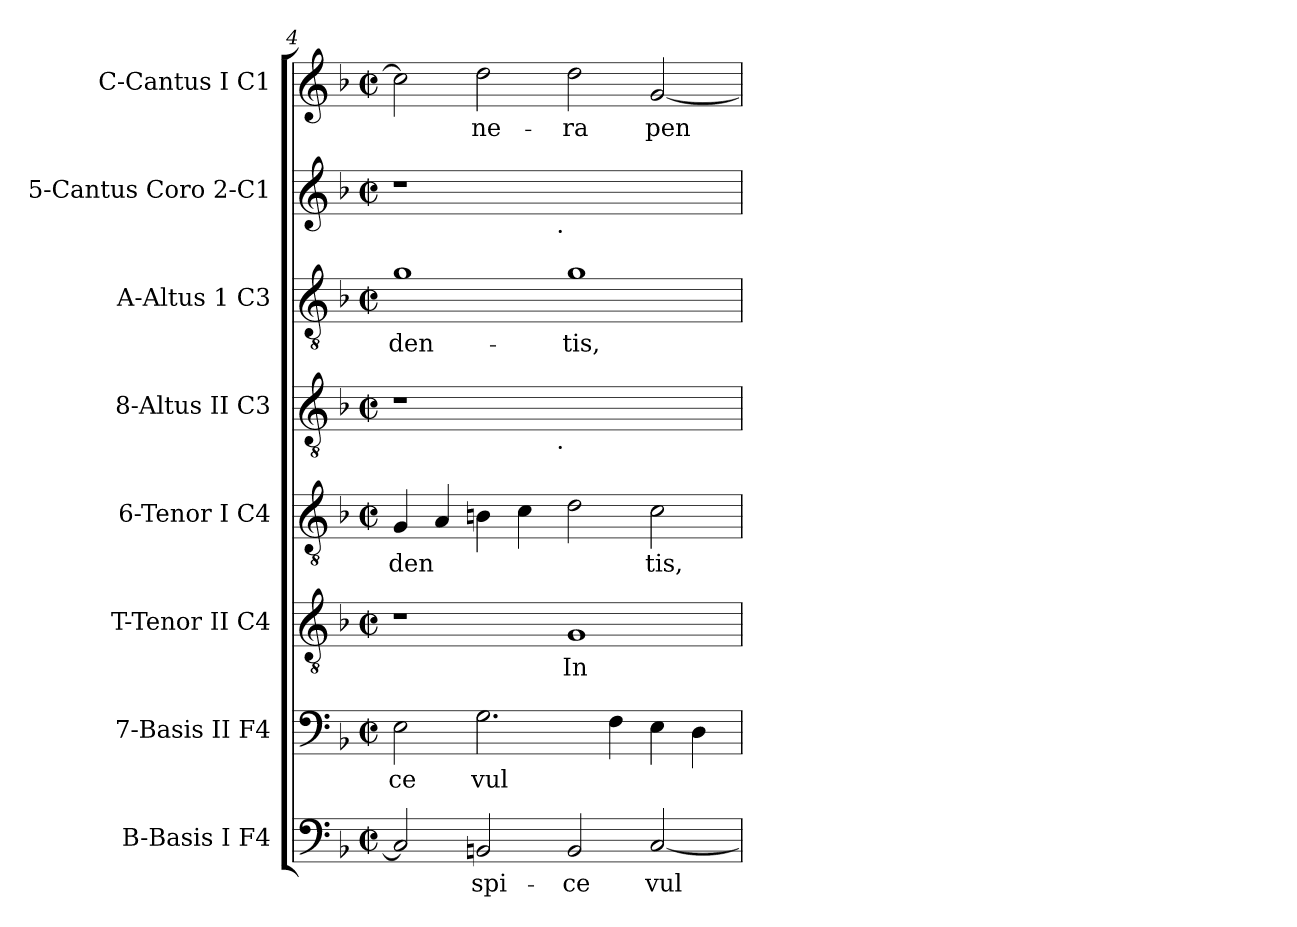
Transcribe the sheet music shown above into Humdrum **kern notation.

**kern	**text	**kern	**text	**kern	**text	**kern	**text	**kern	**kern	**text	**kern	**kern	**text
*part8	*part8	*part7	*part7	*part6	*part6	*part5	*part5	*part4	*part3	*part3	*part2	*part1	*part1
*staff8	*staff8	*staff7	*staff7	*staff6	*staff6	*staff5	*staff5	*staff4	*staff3	*staff3	*staff2	*staff1	*staff1
*I"B-Basis I  F4	*	*I"7-Basis II  F4	*	*I"T-Tenor II  C4	*	*I"6-Tenor I  C4	*	*I"8-Altus II  C3	*I"A-Altus 1  C3	*	*I"5-Cantus  Coro 2-C1	*I"C-Cantus I  C1	*
*I'B	*	*	*	*I'T	*	*	*	*	*I'A	*	*	*I'C	*
*clefF4	*	*clefF4	*	*clefGv2	*	*clefGv2	*	*clefGv2	*clefGv2	*	*clefG2	*clefG2	*
*k[b-]	*	*k[b-]	*	*k[b-]	*	*k[b-]	*	*k[b-]	*k[b-]	*	*k[b-]	*k[b-]	*
*F:	*	*F:	*	*F:	*	*F:	*	*F:	*F:	*	*F:	*F:	*
*M2/2	*	*M2/2	*	*M2/2	*	*M2/2	*	*M2/2	*M2/2	*	*M2/2	*M2/2	*
*met(c|)	*	*met(c|)	*	*met(c|)	*	*met(c|)	*	*met(c|)	*met(c|)	*	*met(c|)	*met(c|)	*
=4	=4	=4	=4	=4	=4	=4	=4	=4	=4	=4	=4	=4	=4
!	!LO:LY:b:cj	!	!LO:LY:b:cj	!	!	!	!LO:LY:b:cj	!	!	!LO:LY:b:cj	!	!	!LO:LY:b:cj
*	*	*	*	*	*	*	*	*^	*	*	*^	*	*
2C/]	--	2E\	-ce	1r	.	4G/	-den-	1r	2ryy	1g	-den-	1r	2ryy	2cc\]	--
!	!	!	!	!	!	!	!LO:LY:b:cj	!	!	!	!	!	!	!	!
.	.	.	.	.	.	4A/	--	.	.	.	.	.	.	.	.
!	!LO:LY:b:cj	!	!LO:LY:b:cj	!	!	!	!LO:LY:b:cj	!	!	!	!	!	!	!	!LO:LY:b:cj
2BBn/	-spi-	2.G\	vul-	.	.	4Bn\	--	.	4...ryy	.	.	.	4...ryy	2dd\	-ne-
!	!	!	!	!	!	!	!LO:LY:b:cj	!	!	!	!	!	!	!	!
.	.	.	.	.	.	4c\	--	.	.	.	.	.	.	.	.
!	!	!	!	!	!	!	!	!	!	!	!	!	!LO:TX:b:t=.	!	!
!	!	!	!	!	!	!	!	!	!LO:TX:b:t=.	!	!	!	!	!	!
.	.	.	.	.	.	.	.	.	1ryy	.	.	.	1ryy	.	.
!	!LO:LY:b:cj	!	!	!	!LO:LY:b:cj	!	!LO:LY:b:cj	!	!	!	!LO:LY:b:cj	!	!	!	!LO:LY:b:cj
2BB/	-ce	.	.	1G	In-	2d\	--	1ryy	.	1g	-tis,	1ryy	.	2dd\	-ra
!	!	!	!LO:LY:b:cj	!	!	!	!	!	!	!	!	!	!	!	!
.	.	4F\	--	.	.	.	.	.	.	.	.	.	.	.	.
!	!LO:LY:b:cj	!	!LO:LY:b:cj	!	!	!	!LO:LY:b:cj	!	!	!	!	!	!	!	!LO:LY:b:cj
[<2C/	vul-	4E\	--	.	.	2c\	-tis,	.	.	.	.	.	.	[<2g/	pen-
!	!	!	!LO:LY:b:cj	!	!	!	!	!	!	!	!	!	!	!	!
.	.	4D\	--	.	.	.	.	.	.	.	.	.	.	.	.
.	.	.	.	.	.	.	.	.	32ryy	.	.	.	32ryy	.	.
*	*	*	*	*	*	*	*	*v	*v	*	*	*v	*v	*	*
=	=	=	=	=	=	=	=	=	=	=	=	=	=
*-	*-	*-	*-	*-	*-	*-	*-	*-	*-	*-	*-	*-	*-
